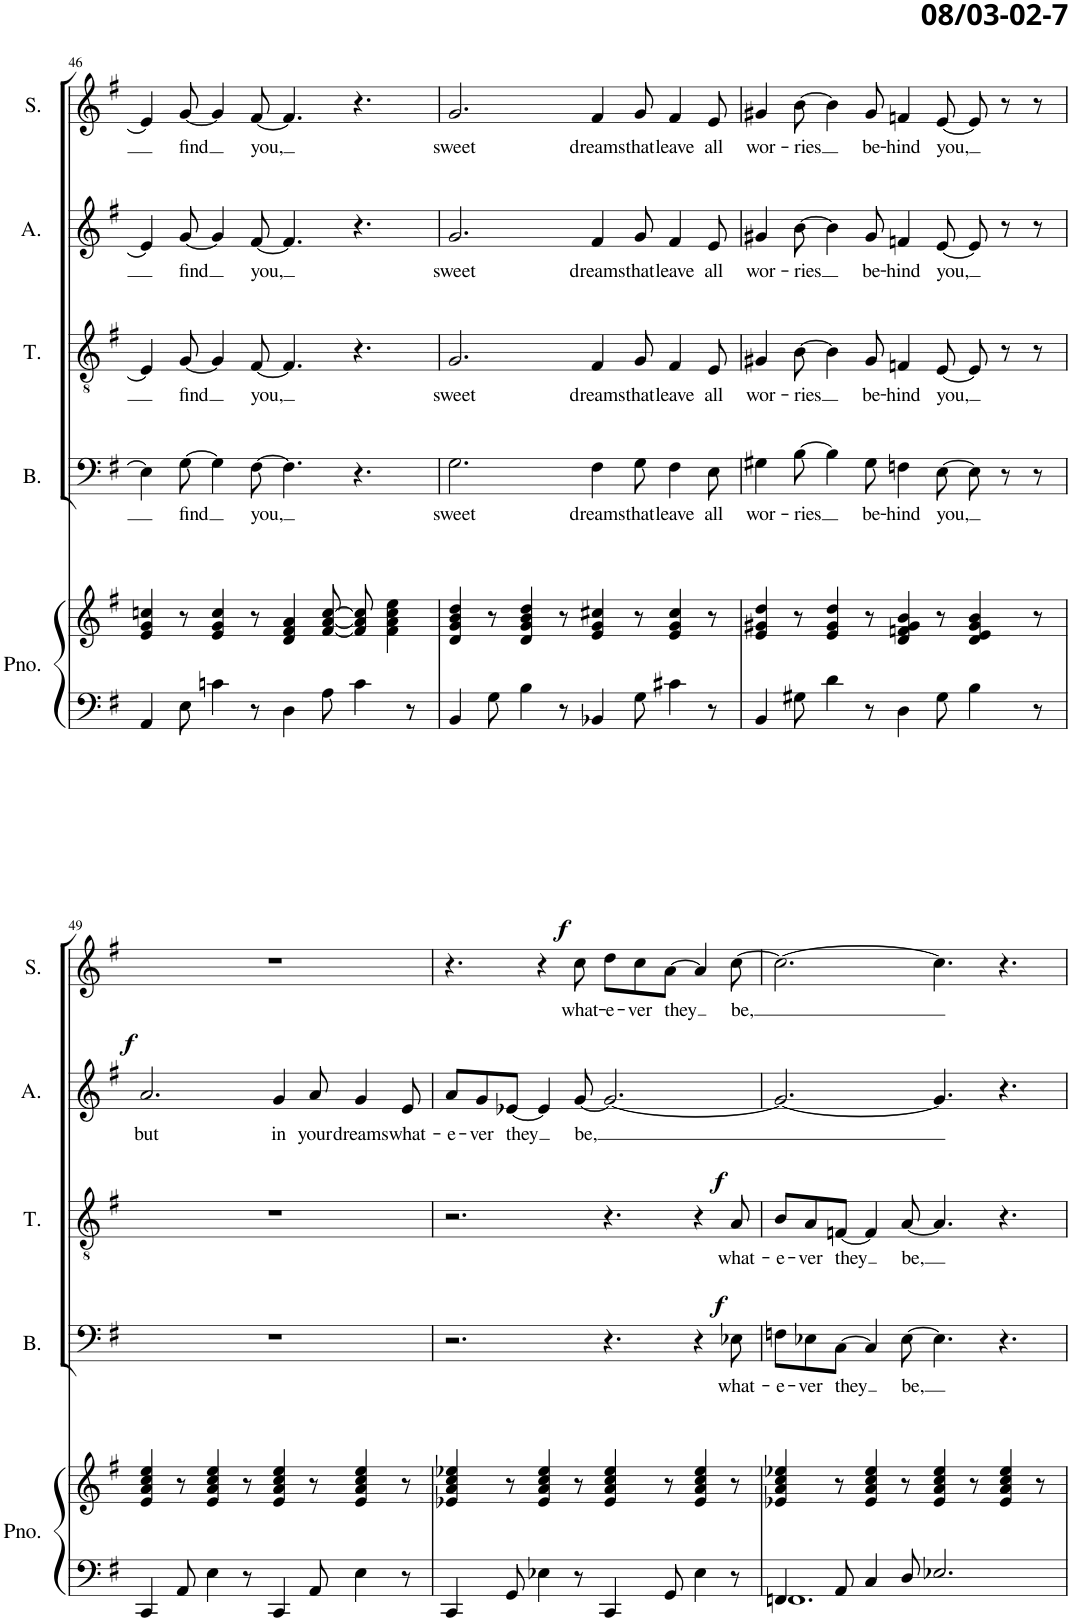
**kern	**kern	**kern	**text	**dynam	**kern	**text	**dynam	**kern	**text	**dynam	**kern	**text	**dynam
*part5	*part5	*part4	*part4	*part4	*part3	*part3	*part3	*part2	*part2	*part2	*part1	*part1	*part1
*staff6	*staff5	*staff4	*staff4	*staff4	*staff3	*staff3	*staff3	*staff2	*staff2	*staff2	*staff1	*staff1	*staff1
*I"Piano	*	*I"Bas	*	*	*I"Tenor	*	*	*I"Alt	*	*	*I"Sopraan	*	*
*I'Pno.	*	*I'B.	*	*	*I'T.	*	*	*I'A.	*	*	*I'S.	*	*
!!LO:PB:g=z
*clefF4	*clefG2	*clefF4	*	*	*clefGv2	*	*	*clefG2	*	*	*clefG2	*	*
*k[f#]	*k[f#]	*k[f#]	*	*	*k[f#]	*	*	*k[f#]	*	*	*k[f#]	*	*
*M12/8	*M12/8	*M12/8	*	*	*M12/8	*	*	*M12/8	*	*	*M12/8	*	*
=46	=46	=46	=46	=46	=46	=46	=46	=46	=46	=46	=46	=46	=46
4AA/	4e/ 4g/ 4ccn/	4E\]	.	.	4E/]	.	.	4e/]	.	.	4e/]	.	.
!	!	!	!LO:LY:b	!	!	!LO:LY:b	!	!	!LO:LY:b	!	!	!LO:LY:b	!
8E\	8r	[8G\	find	.	[8G/	find	.	[8g/	find	.	[8g/	find	.
4cn\	4e/ 4g/ 4cc/	4G\]	.	.	4G/]	.	.	4g/]	.	.	4g/]	.	.
!	!	!	!LO:LY:b	!	!	!LO:LY:b	!	!	!LO:LY:b	!	!	!LO:LY:b	!
8r	8r	[8F#\	you,	.	[8F#/	you,	.	[8f#/	you,	.	[8f#/	you,	.
4D\	4d/ 4f#/ 4a/	4.F#\]	.	.	4.F#/]	.	.	4.f#/]	.	.	4.f#/]	.	.
8A\	[8f#/ [8a/ [8cc/	.	.	.	.	.	.	.	.	.	.	.	.
4c\	8f#/] 8a/] 8cc/]	4.r	.	.	4.r	.	.	4.r	.	.	4.r	.	.
.	4f#\ 4a\ 4cc\ 4ee\	.	.	.	.	.	.	.	.	.	.	.	.
8r	.	.	.	.	.	.	.	.	.	.	.	.	.
=47	=47	=47	=47	=47	=47	=47	=47	=47	=47	=47	=47	=47	=47
!	!	!	!LO:LY:b	!	!	!LO:LY:b	!	!	!LO:LY:b	!	!	!LO:LY:b	!
4BB/	4d/ 4g/ 4b/ 4dd/	2.G\	sweet	.	2.G/	sweet	.	2.g/	sweet	.	2.g/	sweet	.
8G\	8r	.	.	.	.	.	.	.	.	.	.	.	.
4B\	4d/ 4g/ 4b/ 4dd/	.	.	.	.	.	.	.	.	.	.	.	.
8r	8r	.	.	.	.	.	.	.	.	.	.	.	.
!	!	!	!LO:LY:b	!	!	!LO:LY:b	!	!	!LO:LY:b	!	!	!LO:LY:b	!
4BB-X/	4e/ 4g/ 4cc#X/	4F#\	dreams	.	4F#/	dreams	.	4f#/	dreams	.	4f#/	dreams	.
!	!	!	!LO:LY:b	!	!	!LO:LY:b	!	!	!LO:LY:b	!	!	!LO:LY:b	!
8G\	8r	8G\	that	.	8G/	that	.	8g/	that	.	8g/	that	.
!	!	!	!LO:LY:b	!	!	!LO:LY:b	!	!	!LO:LY:b	!	!	!LO:LY:b	!
4c#X\	4e/ 4g/ 4cc#/	4F#\	leave	.	4F#/	leave	.	4f#/	leave	.	4f#/	leave	.
!	!	!	!LO:LY:b	!	!	!LO:LY:b	!	!	!LO:LY:b	!	!	!LO:LY:b	!
8r	8r	8E\	all	.	8E/	all	.	8e/	all	.	8e/	all	.
=48	=48	=48	=48	=48	=48	=48	=48	=48	=48	=48	=48	=48	=48
!	!	!	!LO:LY:b	!	!	!LO:LY:b	!	!	!LO:LY:b	!	!	!LO:LY:b	!
4BB/	4e/ 4g#X/ 4dd/	4G#X\	wor-	.	4G#X/	wor-	.	4g#X/	wor-	.	4g#X/	wor-	.
!	!	!	!LO:LY:b	!	!	!LO:LY:b	!	!	!LO:LY:b	!	!	!LO:LY:b	!
8G#X\	8r	[8B\	-ries	.	[8B\	-ries	.	[8b\	-ries	.	[8b\	-ries	.
4d\	4e/ 4g#/ 4dd/	4B\]	.	.	4B\]	.	.	4b\]	.	.	4b\]	.	.
!	!	!	!LO:LY:b	!	!	!LO:LY:b	!	!	!LO:LY:b	!	!	!LO:LY:b	!
8r	8r	8G#\	be-	.	8G#/	be-	.	8g#/	be-	.	8g#/	be-	.
!	!	!	!LO:LY:b	!	!	!LO:LY:b	!	!	!LO:LY:b	!	!	!LO:LY:b	!
4D\	4d/ 4fn/ 4g#/ 4b/	4Fn\	-hind	.	4Fn/	-hind	.	4fn/	-hind	.	4fn/	-hind	.
!	!	!	!LO:LY:b	!	!	!LO:LY:b	!	!	!LO:LY:b	!	!	!LO:LY:b	!
8G#\	8r	[8E\	you,	.	[8E/	you,	.	[8e/	you,	.	[8e/	you,	.
4B\	4d/ 4e/ 4g#/ 4b/	8E\]	.	.	8E/]	.	.	8e/]	.	.	8e/]	.	.
.	.	8r	.	.	8r	.	.	8r	.	.	8r	.	.
8r	8r	8r	.	.	8r	.	.	8r	.	.	8r	.	.
!!LO:LB:g=z
=49	=49	=49	=49	=49	=49	=49	=49	=49	=49	=49	=49	=49	=49
!	!	!	!	!	!	!	!	!	!LO:LY:b	!LO:DY:a	!	!	!
4CC/	4e/ 4a/ 4cc/ 4ee/	1.r	.	.	1.r	.	.	2.a/	but	f	1.r	.	.
8AA/	8r	.	.	.	.	.	.	.	.	.	.	.	.
4E\	4e/ 4a/ 4cc/ 4ee/	.	.	.	.	.	.	.	.	.	.	.	.
8r	8r	.	.	.	.	.	.	.	.	.	.	.	.
!	!	!	!	!	!	!	!	!	!LO:LY:b	!	!	!	!
4CC/	4e/ 4a/ 4cc/ 4ee/	.	.	.	.	.	.	4g/	in	.	.	.	.
!	!	!	!	!	!	!	!	!	!LO:LY:b	!	!	!	!
8AA/	8r	.	.	.	.	.	.	8a/	your	.	.	.	.
!	!	!	!	!	!	!	!	!	!LO:LY:b	!	!	!	!
4E\	4e/ 4a/ 4cc/ 4ee/	.	.	.	.	.	.	4g/	dreams	.	.	.	.
!	!	!	!	!	!	!	!	!	!LO:LY:b	!	!	!	!
8r	8r	.	.	.	.	.	.	8e/	what-	.	.	.	.
=50	=50	=50	=50	=50	=50	=50	=50	=50	=50	=50	=50	=50	=50
!	!	!	!	!	!	!	!	!	!LO:LY:b	!	!	!	!
4CC/	4e-X/ 4a/ 4cc/ 4ee-X/	2.r	.	.	2.r	.	.	8a/L	-e-	.	4.r	.	.
!	!	!	!	!	!	!	!	!	!LO:LY:b	!	!	!	!
.	.	.	.	.	.	.	.	8g/	-ver	.	.	.	.
!	!	!	!	!	!	!	!	!	!LO:LY:b	!	!	!	!
8GG/	8r	.	.	.	.	.	.	[8e-X/J	they	.	.	.	.
4E-X\	4e-/ 4a/ 4cc/ 4ee-/	.	.	.	.	.	.	4e-/]	.	.	4r	.	.
!	!	!	!	!	!	!	!	!	!LO:LY:b	!	!	!LO:LY:b	!LO:DY:a
8r	8r	.	.	.	.	.	.	[8g/	be,	.	8cc\	what-	f
!	!	!	!	!	!	!	!	!	!	!	!	!LO:LY:b	!
4CC/	4e-/ 4a/ 4cc/ 4ee-/	4.r	.	.	4.r	.	.	2.g/_	.	.	8dd\L	-e-	.
!	!	!	!	!	!	!	!	!	!	!	!	!LO:LY:b	!
.	.	.	.	.	.	.	.	.	.	.	8cc\	-ver	.
!	!	!	!	!	!	!	!	!	!	!	!	!LO:LY:b	!
8GG/	8r	.	.	.	.	.	.	.	.	.	[8a\J	they	.
4E-\	4e-/ 4a/ 4cc/ 4ee-/	4r	.	.	4r	.	.	.	.	.	4a/]	.	.
!	!	!	!LO:LY:b	!LO:DY:a	!	!LO:LY:b	!LO:DY:a	!	!	!	!	!LO:LY:b	!
8r	8r	8E-X\	what-	f	8A/	what-	f	.	.	.	[8cc\	be,	.
=51	=51	=51	=51	=51	=51	=51	=51	=51	=51	=51	=51	=51	=51
*^	*	*	*	*	*	*	*	*	*	*	*	*	*
!	!	!	!	!LO:LY:b	!	!	!LO:LY:b	!	!	!	!	!	!	!
4FFn/	1.FF	4e-X/ 4a/ 4cc/ 4ee-X/	8Fn\L	-e-	.	8B/L	-e-	.	2.g/_	.	.	2.cc\_	.	.
!	!	!	!	!LO:LY:b	!	!	!LO:LY:b	!	!	!	!	!	!	!
.	.	.	8E-X\	-ver	.	8A/	-ver	.	.	.	.	.	.	.
!	!	!	!	!LO:LY:b	!	!	!LO:LY:b	!	!	!	!	!	!	!
8AA/	.	8r	[8C\J	they	.	[8Fn/J	they	.	.	.	.	.	.	.
4C/	.	4e-/ 4a/ 4cc/ 4ee-/	4C/]	.	.	4F/]	.	.	.	.	.	.	.	.
!	!	!	!	!LO:LY:b	!	!	!LO:LY:b	!	!	!	!	!	!	!
8D/	.	8r	[8E-\	be,	.	[8A/	be,	.	.	.	.	.	.	.
2.E-X/	.	4e-/ 4a/ 4cc/ 4ee-/	4.E-\]	.	.	4.A/]	.	.	4.g/]	.	.	4.cc\]	.	.
.	.	8r	.	.	.	.	.	.	.	.	.	.	.	.
.	.	4e-/ 4a/ 4cc/ 4ee-/	4.r	.	.	4.r	.	.	4.r	.	.	4.r	.	.
.	.	8r	.	.	.	.	.	.	.	.	.	.	.	.
*v	*v	*	*	*	*	*	*	*	*	*	*	*	*	*
=	=	=	=	=	=	=	=	=	=	=	=	=	=
*-	*-	*-	*-	*-	*-	*-	*-	*-	*-	*-	*-	*-	*-
